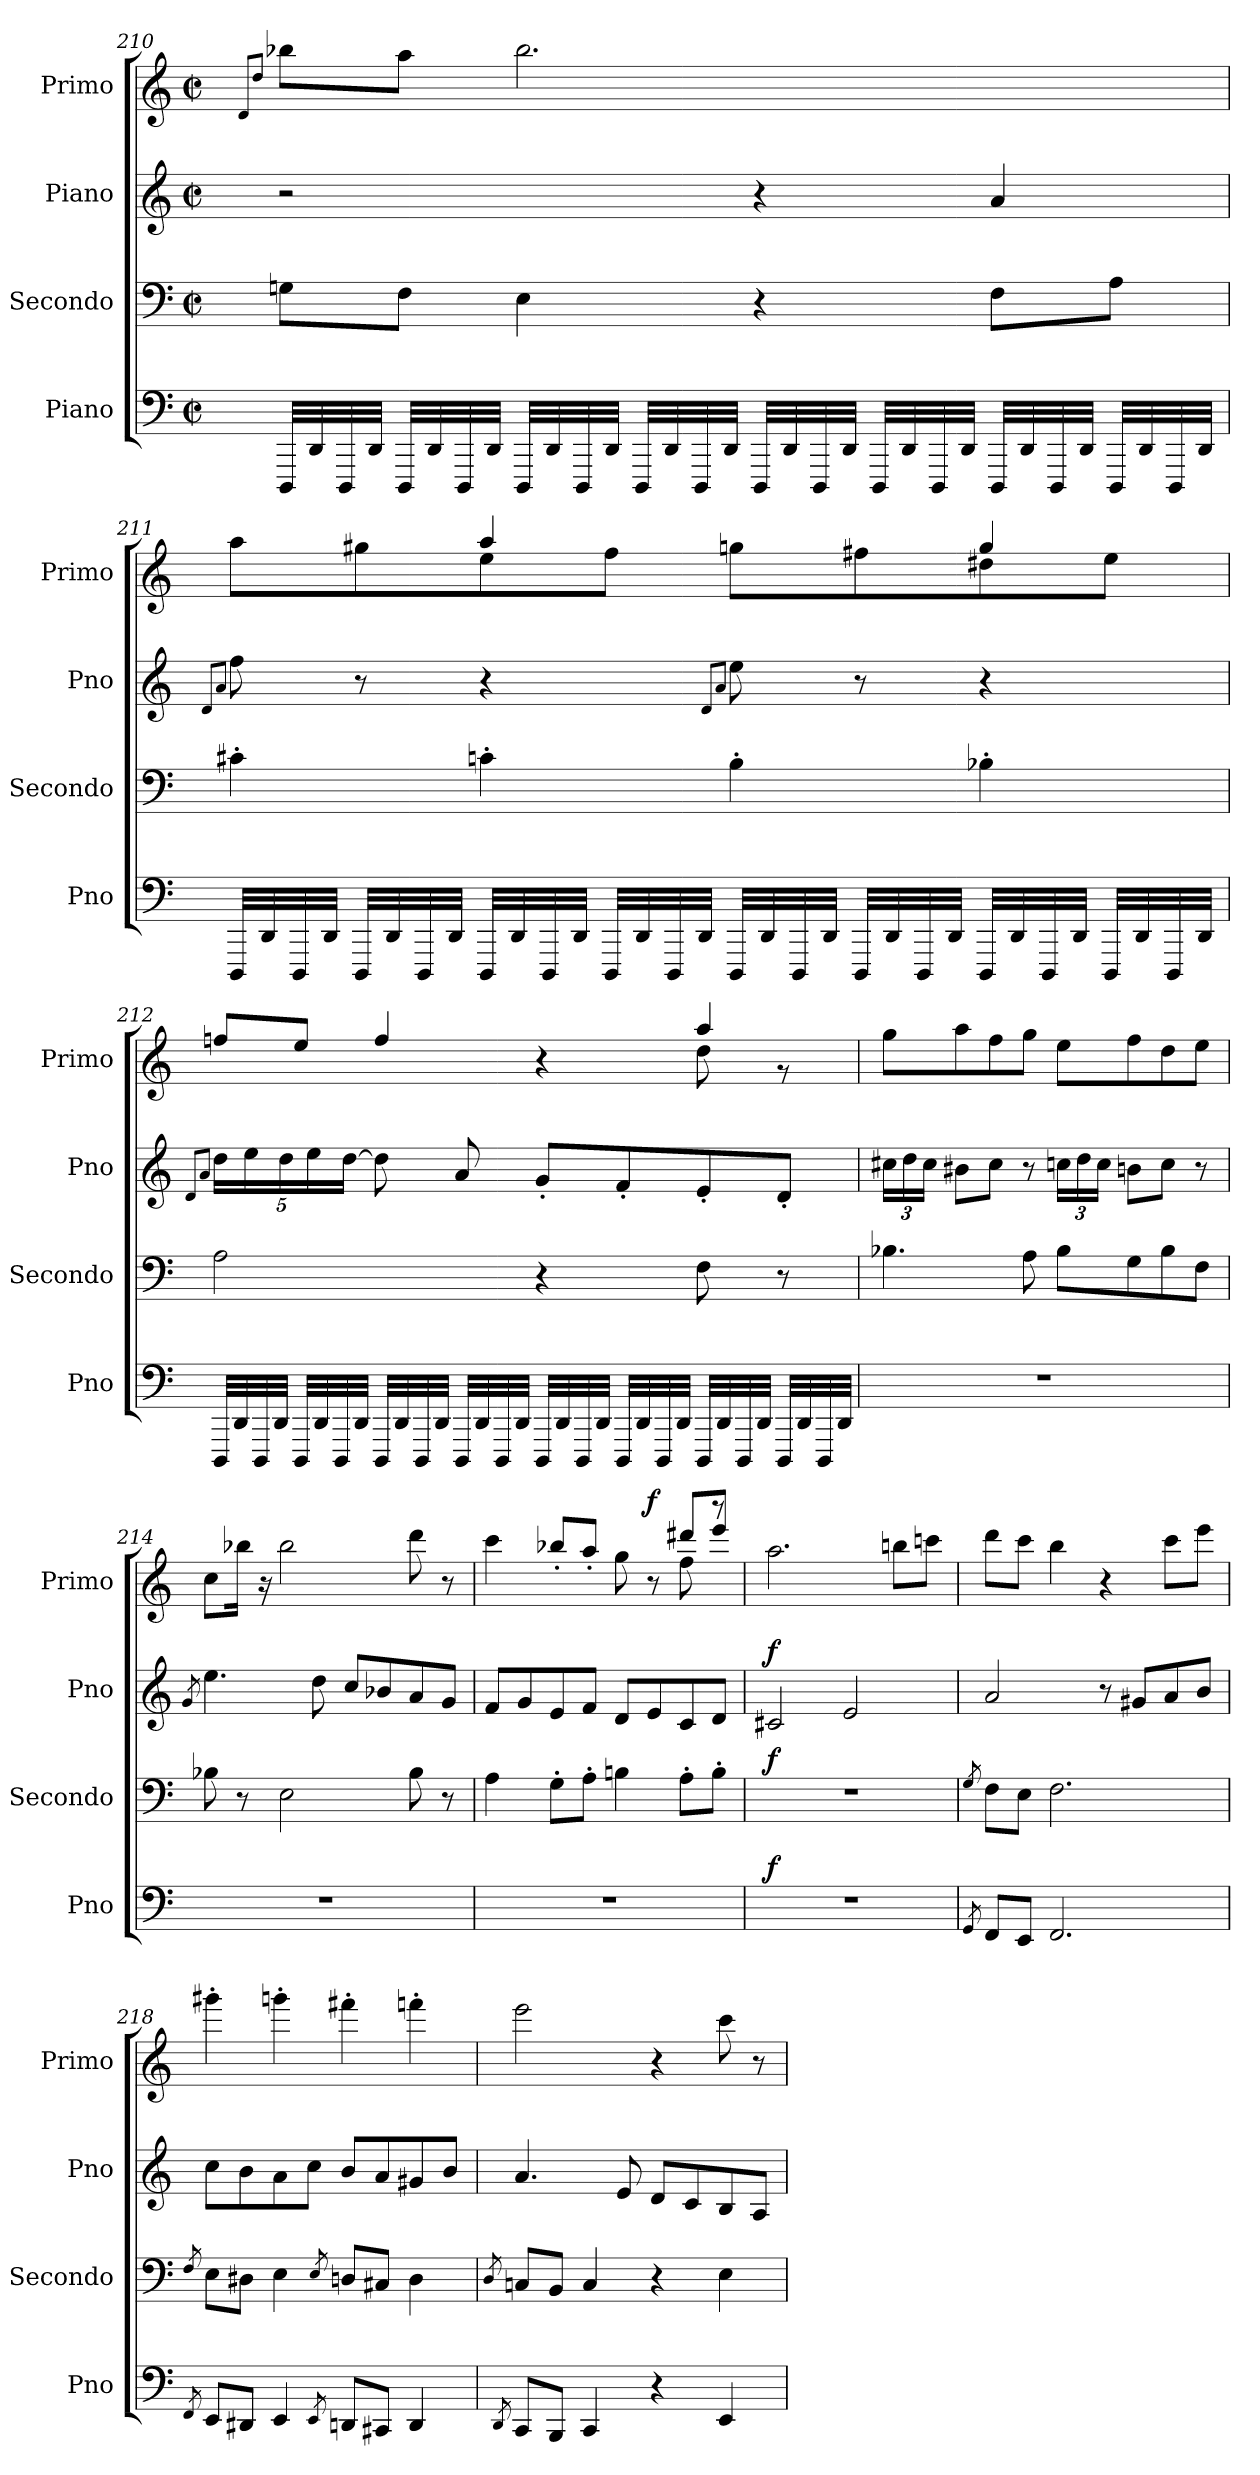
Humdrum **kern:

**kern	**dynam	**kern	**dynam	**kern	**dynam	**kern	**dynam
*part4	*part4	*part3	*part3	*part2	*part2	*part1	*part1
*staff4	*staff4	*staff3	*staff3	*staff2	*staff2	*staff1	*staff1
*I"Piano	*	*I"Secondo	*	*I"Piano	*	*I"Primo	*
*I'Pno	*	*I'Secondo	*	*I'Pno	*	*I'Primo	*
!!LO:LB:g=z
*clefF4	*	*clefF4	*	*clefG2	*	*clefG2	*
*k[]	*	*k[]	*	*k[]	*	*k[]	*
*C:	*	*C:	*	*C:	*	*C:	*
*M2/2	*	*M2/2	*	*M2/2	*	*M2/2	*
*met(c|)	*	*met(c|)	*	*met(c|)	*	*met(c|)	*
=210	=210	=210	=210	=210	=210	=210	=210
.	.	.	.	.	.	8qd/L	.
.	.	.	.	.	.	8qdd/J	.
32DDD/LLL	.	8Gn\L	.	2r	.	8bb-X\L	.
32DD/	.	.	.	.	.	.	.
32DDD/	.	.	.	.	.	.	.
32DD/JJJ	.	.	.	.	.	.	.
32DDD/LLL	.	8F\J	.	.	.	8aa\J	.
32DD/	.	.	.	.	.	.	.
32DDD/	.	.	.	.	.	.	.
32DD/JJJ	.	.	.	.	.	.	.
32DDD/LLL	.	4E\	.	.	.	2.bb-\	.
32DD/	.	.	.	.	.	.	.
32DDD/	.	.	.	.	.	.	.
32DD/JJJ	.	.	.	.	.	.	.
32DDD/LLL	.	.	.	.	.	.	.
32DD/	.	.	.	.	.	.	.
32DDD/	.	.	.	.	.	.	.
32DD/JJJ	.	.	.	.	.	.	.
32DDD/LLL	.	4r	.	4r	.	.	.
32DD/	.	.	.	.	.	.	.
32DDD/	.	.	.	.	.	.	.
32DD/JJJ	.	.	.	.	.	.	.
32DDD/LLL	.	.	.	.	.	.	.
32DD/	.	.	.	.	.	.	.
32DDD/	.	.	.	.	.	.	.
32DD/JJJ	.	.	.	.	.	.	.
32DDD/LLL	.	8F\L	.	4a/	.	.	.
32DD/	.	.	.	.	.	.	.
32DDD/	.	.	.	.	.	.	.
32DD/JJJ	.	.	.	.	.	.	.
32DDD/LLL	.	8A\J	.	.	.	.	.
32DD/	.	.	.	.	.	.	.
32DDD/	.	.	.	.	.	.	.
32DD/JJJ	.	.	.	.	.	.	.
!!LO:PB:g=z
=211	=211	=211	=211	=211	=211	=211	=211
.	.	.	.	8qd/L	.	.	.
.	.	.	.	8qa/J	.	.	.
*	*	*	*	*	*	*^	*
32DDD/LLL	.	4c#X'\	.	8ff\	.	4reeeyy	8aa\L	.
32DD/	.	.	.	.	.	.	.	.
32DDD/	.	.	.	.	.	.	.	.
32DD/JJJ	.	.	.	.	.	.	.	.
32DDD/LLL	.	.	.	8r	.	.	8gg#X\	.
32DD/	.	.	.	.	.	.	.	.
32DDD/	.	.	.	.	.	.	.	.
32DD/JJJ	.	.	.	.	.	.	.	.
32DDD/LLL	.	4cn'\	.	4r	.	4aa/	8ee\	.
32DD/	.	.	.	.	.	.	.	.
32DDD/	.	.	.	.	.	.	.	.
32DD/JJJ	.	.	.	.	.	.	.	.
32DDD/LLL	.	.	.	.	.	.	8ff\J	.
32DD/	.	.	.	.	.	.	.	.
32DDD/	.	.	.	.	.	.	.	.
32DD/JJJ	.	.	.	.	.	.	.	.
.	.	.	.	8qd/L	.	.	.	.
.	.	.	.	8qa/J	.	.	.	.
32DDD/LLL	.	4B'\	.	8ee\	.	4reeeyy	8ggn\L	.
32DD/	.	.	.	.	.	.	.	.
32DDD/	.	.	.	.	.	.	.	.
32DD/JJJ	.	.	.	.	.	.	.	.
32DDD/LLL	.	.	.	8r	.	.	8ff#X\	.
32DD/	.	.	.	.	.	.	.	.
32DDD/	.	.	.	.	.	.	.	.
32DD/JJJ	.	.	.	.	.	.	.	.
32DDD/LLL	.	4B-X'\	.	4r	.	4gg/	8dd#X\	.
32DD/	.	.	.	.	.	.	.	.
32DDD/	.	.	.	.	.	.	.	.
32DD/JJJ	.	.	.	.	.	.	.	.
32DDD/LLL	.	.	.	.	.	.	8ee\J	.
32DD/	.	.	.	.	.	.	.	.
32DDD/	.	.	.	.	.	.	.	.
32DD/JJJ	.	.	.	.	.	.	.	.
!!LO:LB:g=z	!!
=212	=212	=212	=212	=212	=212	=212	=212	=212
.	.	.	.	8qd/L	.	.	.	.
.	.	.	.	8qa/J	.	.	.	.
*	*	*	*	*Xbrackettup	*	*	*	*
32DDD/LLL	.	2A\	.	20dd\LL	.	8ffn/L	2.ryy	.
32DD/	.	.	.	.	.	.	.	.
.	.	.	.	20ee\	.	.	.	.
32DDD/	.	.	.	.	.	.	.	.
32DD/JJJ	.	.	.	.	.	.	.	.
.	.	.	.	20dd\	.	.	.	.
32DDD/LLL	.	.	.	.	.	8ee/J	.	.
.	.	.	.	20ee\	.	.	.	.
32DD/	.	.	.	.	.	.	.	.
32DDD/	.	.	.	.	.	.	.	.
.	.	.	.	[20dd\JJ	.	.	.	.
32DD/JJJ	.	.	.	.	.	.	.	.
32DDD/LLL	.	.	.	8dd\]	.	4ff/	.	.
32DD/	.	.	.	.	.	.	.	.
32DDD/	.	.	.	.	.	.	.	.
32DD/JJJ	.	.	.	.	.	.	.	.
32DDD/LLL	.	.	.	8a/	.	.	.	.
32DD/	.	.	.	.	.	.	.	.
32DDD/	.	.	.	.	.	.	.	.
32DD/JJJ	.	.	.	.	.	.	.	.
32DDD/LLL	.	4r	.	8g'/L	.	4r	.	.
32DD/	.	.	.	.	.	.	.	.
32DDD/	.	.	.	.	.	.	.	.
32DD/JJJ	.	.	.	.	.	.	.	.
32DDD/LLL	.	.	.	8f'/	.	.	.	.
32DD/	.	.	.	.	.	.	.	.
32DDD/	.	.	.	.	.	.	.	.
32DD/JJJ	.	.	.	.	.	.	.	.
32DDD/LLL	.	8F\	.	8e'/	.	4aa/	8dd\	.
32DD/	.	.	.	.	.	.	.	.
32DDD/	.	.	.	.	.	.	.	.
32DD/JJJ	.	.	.	.	.	.	.	.
32DDD/LLL	.	8r	.	8d'/J	.	.	8r	.
32DD/	.	.	.	.	.	.	.	.
32DDD/	.	.	.	.	.	.	.	.
32DD/JJJ	.	.	.	.	.	.	.	.
*	*	*	*	*	*	*v	*v	*
=213	=213	=213	=213	=213	=213	=213	=213
1r	.	4.B-X\	.	24cc#X\LL	.	8gg\L	.
.	.	.	.	24dd\	.	.	.
.	.	.	.	24cc#\JJ	.	.	.
.	.	.	.	8b#X\L	.	8aa\	.
.	.	.	.	8cc#\J	.	8ff\	.
.	.	8A\	.	8r	.	8gg\J	.
.	.	8B-\L	.	24ccn\LL	.	8ee\L	.
.	.	.	.	24dd\	.	.	.
.	.	.	.	24cc\JJ	.	.	.
.	.	8G\	.	8bn\L	.	8ff\	.
.	.	8B-\	.	8cc\J	.	8dd\	.
.	.	8F\J	.	8r	.	8ee\J	.
=214	=214	=214	=214	=214	=214	=214	=214
.	.	.	.	8qg/	.	.	.
1r	.	8B-X\	.	4.ee\	.	8cc\L	.
.	.	8r	.	.	.	16bb-X\Jk	.
.	.	.	.	.	.	16r	.
.	.	2E\	.	.	.	2bb-\	.
.	.	.	.	8dd\	.	.	.
.	.	.	.	8cc/L	.	.	.
.	.	.	.	8b-X/	.	.	.
.	.	8B-\	.	8a/	.	8ddd\	.
.	.	8r	.	8g/J	.	8r	.
!!LO:LB:g=z
=215	=215	=215	=215	=215	=215	=215	=215
*	*	*	*	*	*	*^	*
1r	.	4A\	.	8f/L	.	4ccc\	2.ryy	.
.	.	.	.	8g/	.	.	.	.
.	.	8G'\L	.	8e/	.	8bb-X'/L	.	.
.	.	8A'\J	.	8f/J	.	8aa'/J	.	.
.	.	4Bn\	.	8d/L	.	8gg\	.	.
!	!	!	!	!	!	!	!	!LO:DY:a
.	.	.	.	8e/	.	8r	.	f
.	.	8A'\L	.	8c/	.	8ff\	8ddd#X/L	.
.	.	8B'\J	.	8d/J	.	8r	8eee/J	.
=216	=216	=216	=216	=216	=216	=216	=216	=216
!	!LO:DY:a	!	!LO:DY:a	!	!LO:DY:a	!	!	!
*	*	*	*	*	*	*v	*v	*
1r	f	1r	f	2c#X/	f	2.aa\	.
.	.	.	.	2e/	.	.	.
.	.	.	.	.	.	8bbn\L	.
.	.	.	.	.	.	8cccn\J	.
=217	=217	=217	=217	=217	=217	=217	=217
8qGG/	.	8qG/	.	.	.	.	.
8FF/L	.	8F\L	.	2a/	.	8ddd\L	.
8EE/J	.	8E\J	.	.	.	8ccc\J	.
2.FF/	.	2.F\	.	.	.	4bb\	.
.	.	.	.	8r	.	4r	.
.	.	.	.	8g#X/L	.	.	.
.	.	.	.	8a/	.	8ccc\L	.
.	.	.	.	8b/J	.	8eee\J	.
=218	=218	=218	=218	=218	=218	=218	=218
8qFF/	.	8qF/	.	.	.	.	.
8EE/L	.	8E\L	.	8cc\L	.	4ggg#X'\	.
8DD#X/J	.	8D#X\J	.	8b\	.	.	.
4EE/	.	4E\	.	8a\	.	4gggn'\	.
.	.	.	.	8cc\J	.	.	.
8qEE/	.	8qE/	.	.	.	.	.
8DDn/L	.	8Dn/L	.	8b/L	.	4fff#X'\	.
8CC#X/J	.	8C#X/J	.	8a/	.	.	.
4DD/	.	4D\	.	8g#X/	.	4fffn'\	.
.	.	.	.	8b/J	.	.	.
=219	=219	=219	=219	=219	=219	=219	=219
8qDD/	.	8qD/	.	.	.	.	.
8CC/L	.	8Cn/L	.	4.a/	.	2eee\	.
8BBB/J	.	8BB/J	.	.	.	.	.
4CC/	.	4C/	.	.	.	.	.
.	.	.	.	8e/	.	.	.
4r	.	4r	.	8d/L	.	4r	.
.	.	.	.	8c/	.	.	.
4EE/	.	4E\	.	8B/	.	8ccc\	.
.	.	.	.	8A/J	.	8r	.
=	=	=	=	=	=	=	=
*-	*-	*-	*-	*-	*-	*-	*-
